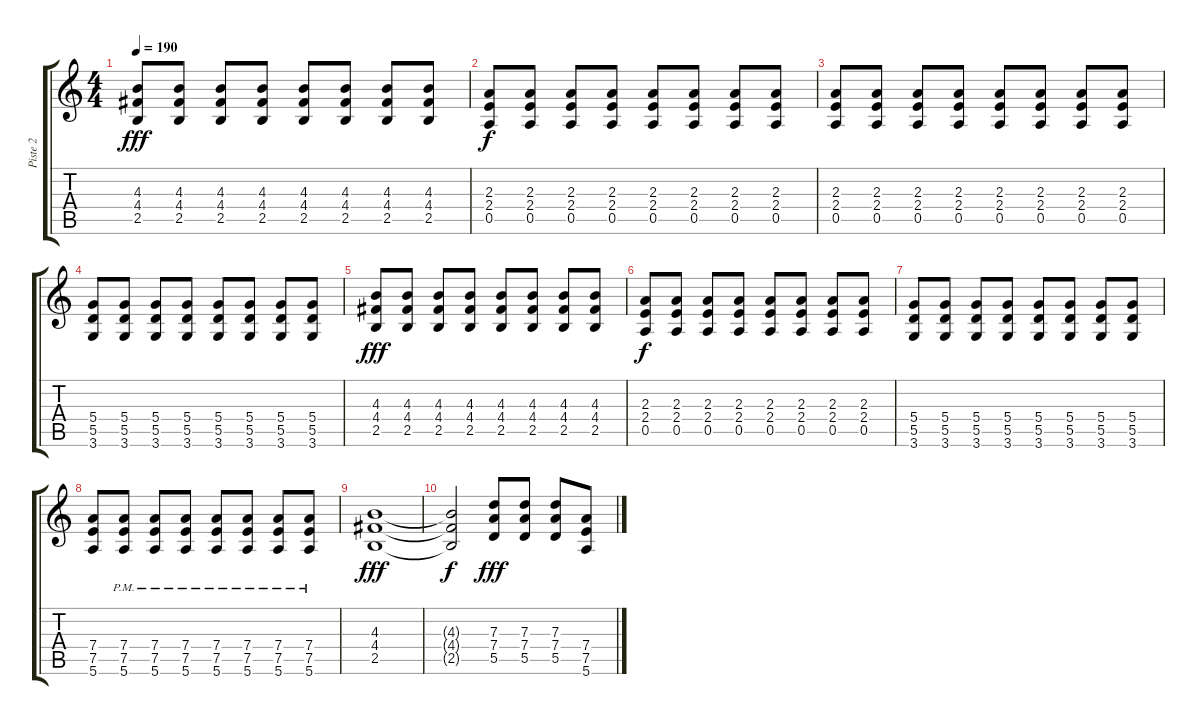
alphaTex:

\track ("Piste 2" "Piste 2") {instrument overdrivenguitar}
\staff {score tabs}
\tuning (E4 B3 G3 D3 A2 E2) {hide}
\ts (4 4)
\tempo 190
\clef g2
\ks c
(4.3 4.4 2.5).8{dy fff} (4.3 4.4 2.5).8 (4.3 4.4 2.5).8 (4.3 4.4 2.5).8 (4.3 4.4 2.5).8 (4.3 4.4 2.5).8 (4.3 4.4 2.5).8 (4.3 4.4 2.5).8 |
(2.3 2.4 0.5).8{dy f} (2.3 2.4 0.5).8 (2.3 2.4 0.5).8 (2.3 2.4 0.5).8 (2.3 2.4 0.5).8 (2.3 2.4 0.5).8 (2.3 2.4 0.5).8 (2.3 2.4 0.5).8 |
(2.3 2.4 0.5).8 (2.3 2.4 0.5).8 (2.3 2.4 0.5).8 (2.3 2.4 0.5).8 (2.3 2.4 0.5).8 (2.3 2.4 0.5).8 (2.3 2.4 0.5).8 (2.3 2.4 0.5).8 |
(5.4 5.5 3.6).8 (5.4 5.5 3.6).8 (5.4 5.5 3.6).8 (5.4 5.5 3.6).8 (5.4 5.5 3.6).8 (5.4 5.5 3.6).8 (5.4 5.5 3.6).8 (5.4 5.5 3.6).8 |
(4.3 4.4 2.5).8{dy fff} (4.3 4.4 2.5).8 (4.3 4.4 2.5).8 (4.3 4.4 2.5).8 (4.3 4.4 2.5).8 (4.3 4.4 2.5).8 (4.3 4.4 2.5).8 (4.3 4.4 2.5).8 |
(2.3 2.4 0.5).8{dy f} (2.3 2.4 0.5).8 (2.3 2.4 0.5).8 (2.3 2.4 0.5).8 (2.3 2.4 0.5).8 (2.3 2.4 0.5).8 (2.3 2.4 0.5).8 (2.3 2.4 0.5).8 |
(5.4 5.5 3.6).8 (5.4 5.5 3.6).8 (5.4 5.5 3.6).8 (5.4 5.5 3.6).8 (5.4 5.5 3.6).8 (5.4 5.5 3.6).8 (5.4 5.5 3.6).8 (5.4 5.5 3.6).8 |
(7.4 7.5 5.6).8 (7.4{pm} 7.5{pm} 5.6{pm}).8 (7.4{pm} 7.5{pm} 5.6{pm}).8 (7.4{pm} 7.5{pm} 5.6{pm}).8 (7.4{pm} 7.5{pm} 5.6{pm}).8 (7.4{pm} 7.5{pm} 5.6{pm}).8 (7.4{pm} 7.5{pm} 5.6{pm}).8 (7.4{pm} 7.5{pm} 5.6{pm}).8 |
(4.3 4.4 2.5).1{dy fff} |
(4.3{t} 4.4{t} 2.5{t}).2{dy f} (7.3 7.4 5.5).8{dy fff} (7.3 7.4 5.5).8 (7.3 7.4 5.5).8 (7.4 7.5 5.6).8
